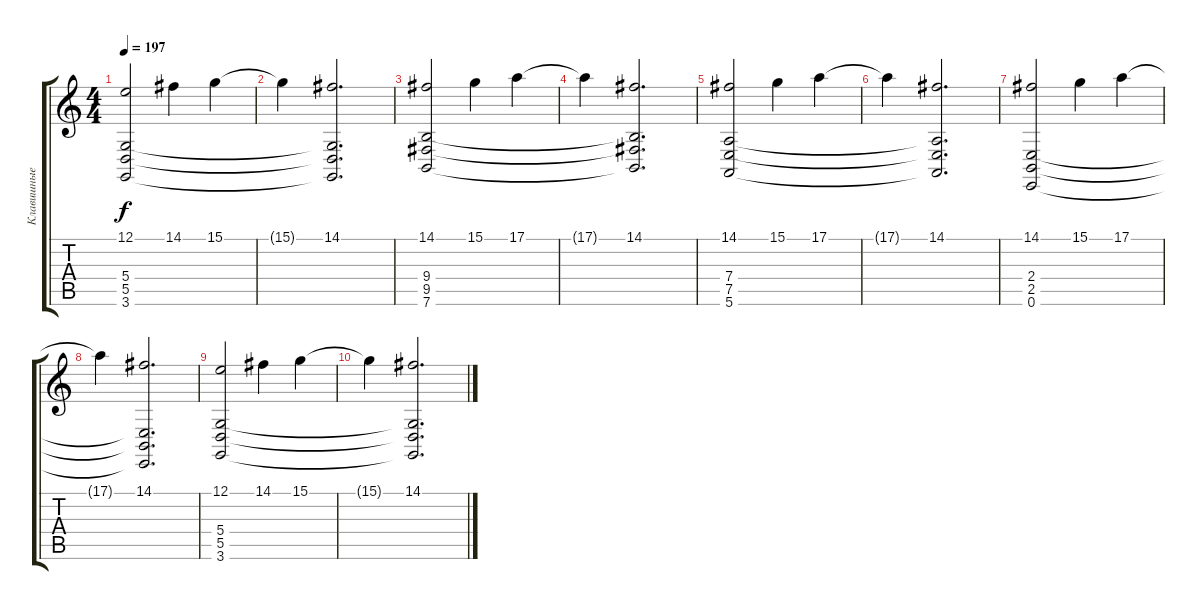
\track ("Клавишные (Brown Tom)" "Клавишные ") {instrument acousticgrandpiano}
\staff {score tabs}
\tuning (E4 B3 G3 D3 A2 E2) {hide}
\ts (4 4)
\tempo 197
\clef g2
\ks c
(12.1 5.4 5.5 3.6).2{dy f volume 4} 14.1.4 15.1.4 |
15.1{t}.4 (14.1 5.4{t} 5.5{t} 3.6{t}).2{d} |
(14.1 9.4 9.5 7.6).2 15.1.4 17.1.4 |
17.1{t}.4 (14.1 9.4{t} 9.5{t} 7.6{t}).2{d} |
(14.1 7.4 7.5 5.6).2{volume 2} 15.1.4 17.1.4 |
17.1{t}.4 (14.1 7.4{t} 7.5{t} 5.6{t}).2{d} |
(14.1 2.4 2.5 0.6).2 15.1.4 17.1.4 |
17.1{t}.4 (14.1 2.4{t} 2.5{t} 0.6{t}).2{d} |
(12.1 5.4 5.5 3.6).2 14.1.4 15.1.4 |
15.1{t}.4 (14.1 5.4{t} 5.5{t} 3.6{t}).2{d}
